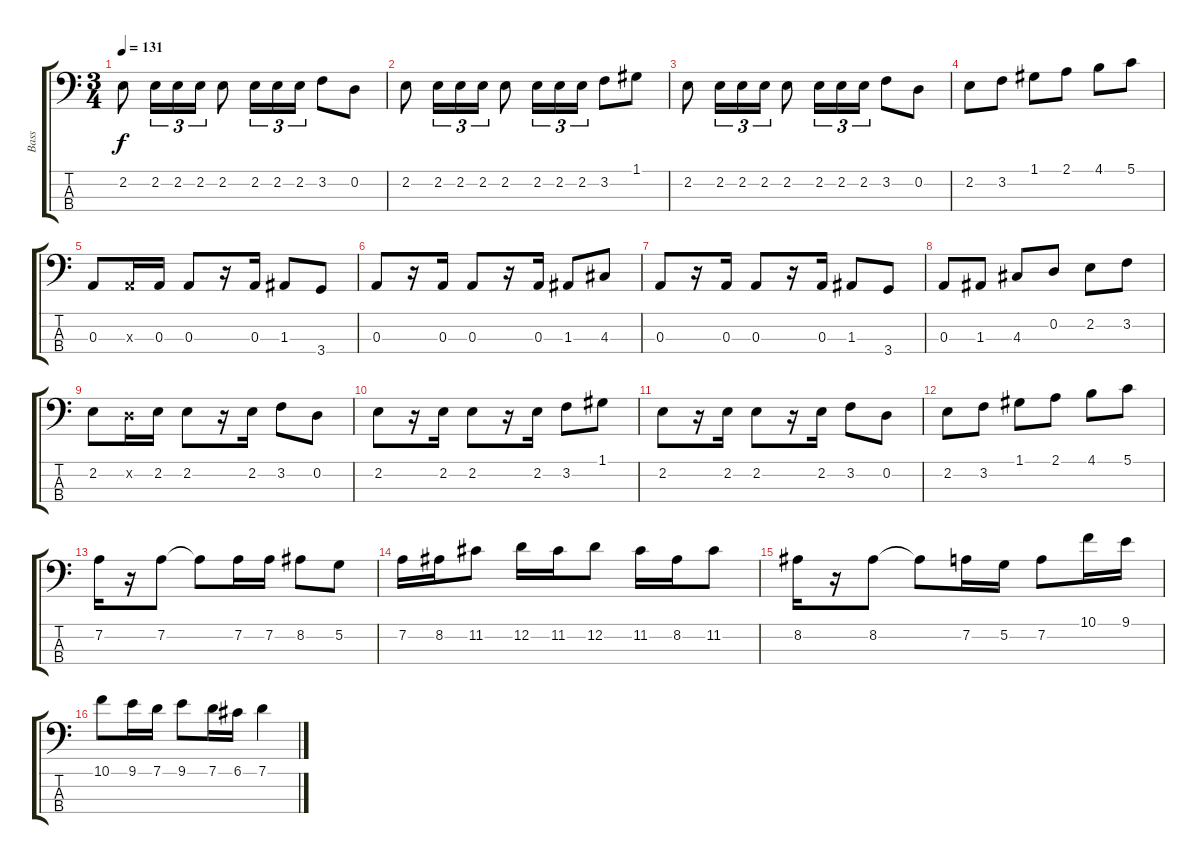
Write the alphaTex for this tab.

\track ("Bass" "Bass") {instrument electricbassfinger}
\staff {score tabs}
\tuning (G2 D2 A1 E1) {hide}
\ts (3 4)
\tempo 131
\clef f4
\ks c
2.2.8{dy f} 2.2.16{tu (3 2)} 2.2.16{tu (3 2)} 2.2.16{tu (3 2)} 2.2.8 2.2.16{tu (3 2)} 2.2.16{tu (3 2)} 2.2.16{tu (3 2)} 3.2.8 0.2.8 |
2.2.8 2.2.16{tu (3 2)} 2.2.16{tu (3 2)} 2.2.16{tu (3 2)} 2.2.8 2.2.16{tu (3 2)} 2.2.16{tu (3 2)} 2.2.16{tu (3 2)} 3.2.8 1.1.8 |
2.2.8 2.2.16{tu (3 2)} 2.2.16{tu (3 2)} 2.2.16{tu (3 2)} 2.2.8 2.2.16{tu (3 2)} 2.2.16{tu (3 2)} 2.2.16{tu (3 2)} 3.2.8 0.2.8 |
2.2.8 3.2.8 1.1.8 2.1.8 4.1.8 5.1.8 |
0.3.8 0.3{x}.16 0.3.16 0.3.8 r.16 0.3.16 1.3.8 3.4.8 |
0.3.8 r.16 0.3.16 0.3.8 r.16 0.3.16 1.3.8 4.3.8 |
0.3.8 r.16 0.3.16 0.3.8 r.16 0.3.16 1.3.8 3.4.8 |
0.3.8 1.3.8 4.3.8 0.2.8 2.2.8 3.2.8 |
2.2.8 0.2{x}.16 2.2.16 2.2.8 r.16 2.2.16 3.2.8 0.2.8 |
2.2.8 r.16 2.2.16 2.2.8 r.16 2.2.16 3.2.8 1.1.8 |
2.2.8 r.16 2.2.16 2.2.8 r.16 2.2.16 3.2.8 0.2.8 |
2.2.8 3.2.8 1.1.8 2.1.8 4.1.8 5.1.8 |
7.2.16 r.16 7.2.8 7.2{t}.8 7.2.16 7.2.16 8.2.8 5.2.8 |
7.2.16 8.2.16 11.2.8 12.2.16 11.2.16 12.2.8 11.2.16 8.2.16 11.2.8 |
8.2.16 r.16 8.2.8 8.2{t}.8 7.2.16 5.2.16 7.2.8 10.1.16 9.1.16 |
10.1.8 9.1.16 7.1.16 9.1.8 7.1.16 6.1.16 7.1.4
